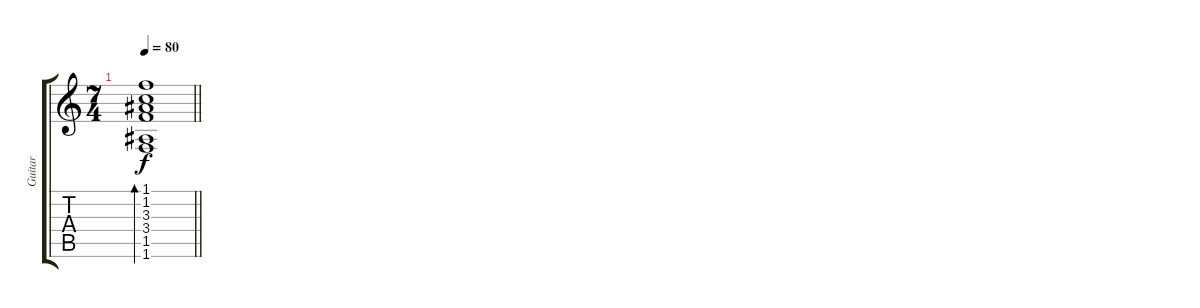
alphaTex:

\track ("Guitar" "Guitar") {instrument acousticguitarsteel}
\staff {score tabs}
\tuning (E4 B3 G3 D3 A2 E2) {hide}
\ts (7 4)
\tempo 80
\clef g2
\barLineRight lightlight
\ks c
(1.1 1.2 3.3 3.4 1.5 1.6).1{bd 240 dy f}
